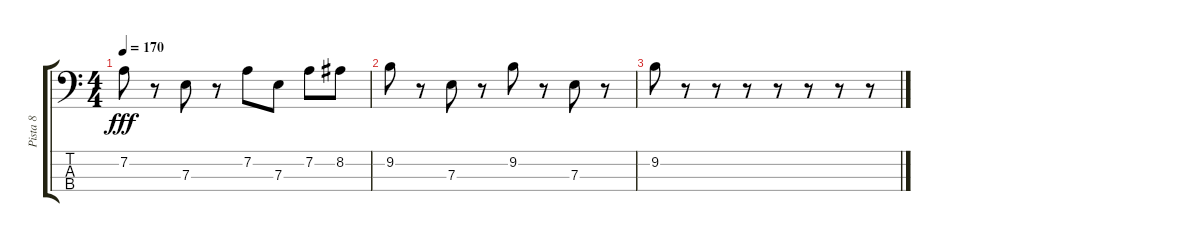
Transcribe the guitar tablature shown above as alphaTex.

\track ("Pista 8" "Pista 8") {instrument distortionguitar}
\staff {score tabs}
\tuning (G2 D2 A1 E1) {hide}
\ts (4 4)
\tempo 170
\clef f4
\ks c
7.2.8{dy fff} r.8 7.3.8 r.8 7.2.8 7.3.8 7.2.8 8.2.8 |
9.2.8 r.8 7.3.8 r.8 9.2.8 r.8 7.3.8 r.8 |
9.2.8 r.8 r.8 r.8 r.8 r.8 r.8 r.8
